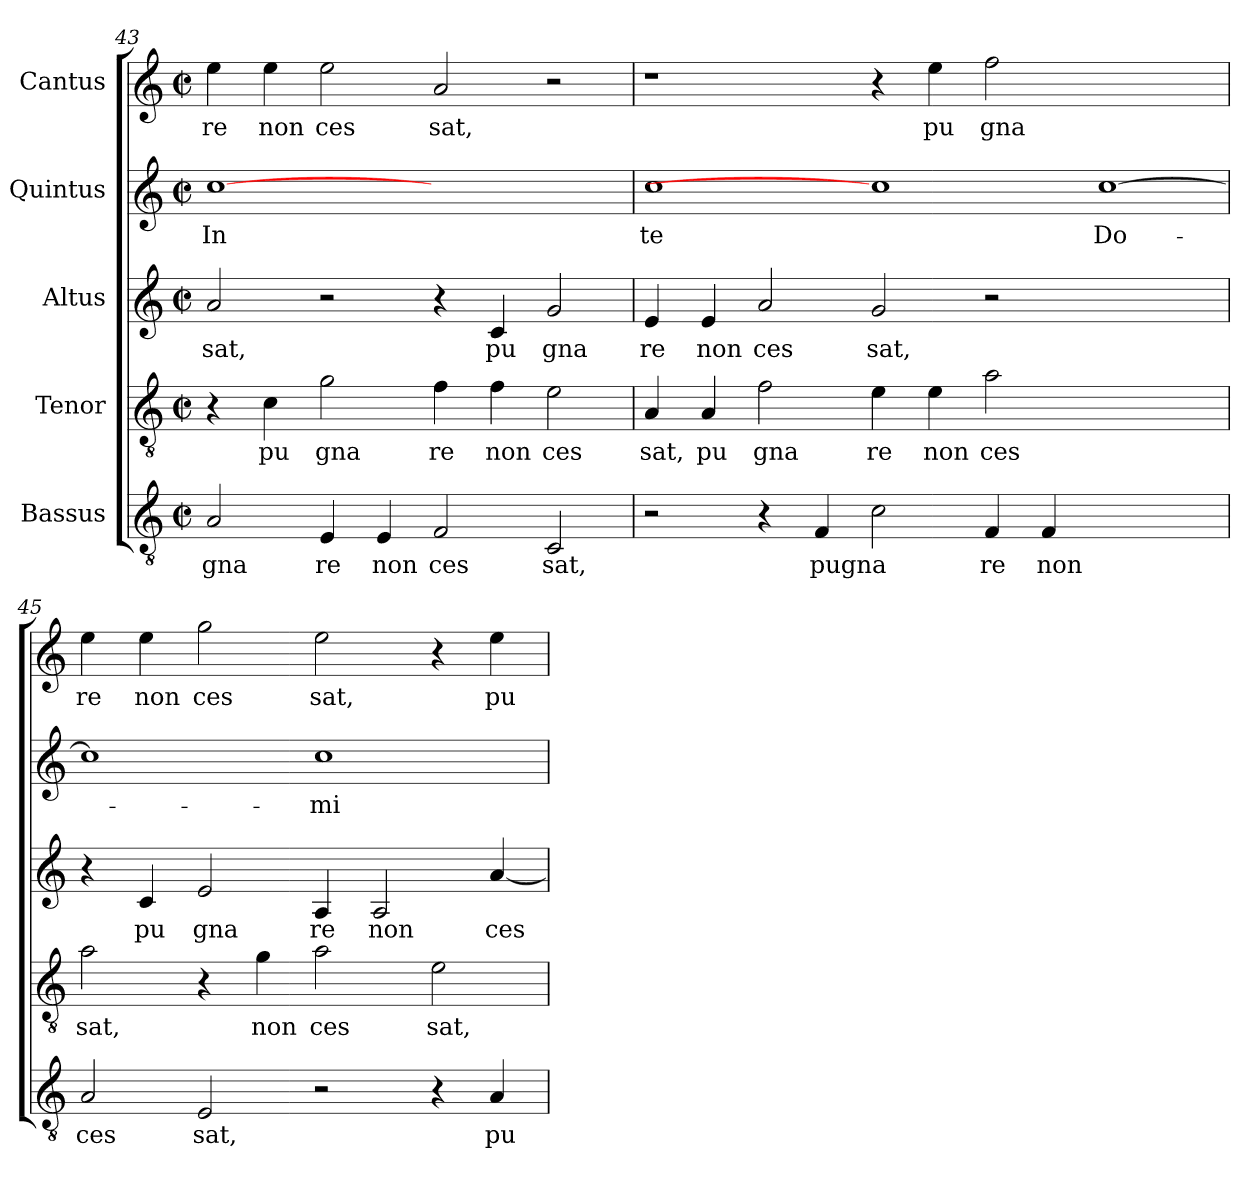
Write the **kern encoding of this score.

**kern	**text	**kern	**text	**kern	**text	**kern	**text	**kern	**text
*part5	*part5	*part4	*part4	*part3	*part3	*part2	*part2	*part1	*part1
*staff5	*staff5	*staff4	*staff4	*staff3	*staff3	*staff2	*staff2	*staff1	*staff1
*I"Bassus	*	*I"Tenor	*	*I"Altus	*	*I"Quintus	*	*I"Cantus	*
*clefGv2	*	*clefGv2	*	*clefG2	*	*clefG2	*	*clefG2	*
*M2/2	*	*M2/2	*	*M2/2	*	*M2/2	*	*M2/2	*
*met(c|)	*	*met(c|)	*	*met(c|)	*	*met(c|)	*	*met(c|)	*
=43	=43	=43	=43	=43	=43	=43	=43	=43	=43
!	!LO:LY:b:cj	!	!	!	!LO:LY:b:cj	!	!LO:LY:b:cj	!	!LO:LY:b:cj
2A/	gna	4r	.	2a/	sat,	[1cc	In	4ee\	re
!	!	!	!LO:LY:b:cj	!	!	!	!	!	!LO:LY:b:cj
.	.	4c\	pu	.	.	.	.	4ee\	non
!	!LO:LY:b:cj	!	!LO:LY:b:cj	!	!	!	!	!	!LO:LY:b:cj
4E/	re	2g\	gna	2r	.	.	.	2ee\	ces
!	!LO:LY:b:cj	!	!	!	!	!	!	!	!
4E/	non	.	.	.	.	.	.	.	.
!	!LO:LY:b:cj	!	!LO:LY:b:cj	!	!	!	!	!	!LO:LY:b:cj
2F/	ces	4f\	re	4r	.	1ryy	.	2a/	sat,
!	!	!	!LO:LY:b:cj	!	!LO:LY:b:cj	!	!	!	!
.	.	4f\	non	4c/	pu	.	.	.	.
!	!LO:LY:b:cj	!	!LO:LY:b:cj	!	!LO:LY:b:cj	!	!	!	!
2C/	sat,	2e\	ces	2g/	gna	.	.	2r	.
=44	=44	=44	=44	=44	=44	=44	=44	=44	=44
!	!	!	!LO:LY:b:cj	!	!LO:LY:b:cj	!	!LO:LY:b:cj	!	!
2r	.	4A/	sat,	4e/	re	1cc	te	1r	.
!	!	!	!LO:LY:b:cj	!	!LO:LY:b:cj	!	!	!	!
.	.	4A/	pu	4e/	non	.	.	.	.
!	!	!	!LO:LY:b:cj	!	!LO:LY:b:cj	!	!	!	!
4r	.	2f\	gna	2a/	ces	.	.	.	.
!	!LO:LY:b	!	!	!	!	!	!	!	!
4F/	pugna	.	.	.	.	.	.	.	.
!	!	!	!LO:LY:b:cj	!	!LO:LY:b:cj	!	!	!	!
2c\	.	4e\	re	2g/	sat,	1cc]	.	4r	.
!	!	!	!LO:LY:b:cj	!	!	!	!	!	!LO:LY:b:cj
.	.	4e\	non	.	.	.	.	4ee\	pu
!	!LO:LY:b:cj	!	!LO:LY:b:cj	!	!	!	!	!	!LO:LY:b:cj
4F/	re	2a\	ces	2r	.	.	.	2ff\	gna
!	!LO:LY:b:cj	!	!	!	!	!	!	!	!
4F/	non	.	.	.	.	.	.	.	.
!	!	!	!	!	!	!	!LO:LY:b:cj	!	!
1ryy	.	1ryy	.	1ryy	.	[>1cc	Do-	1ryy	.
=45	=45	=45	=45	=45	=45	=45	=45	=45	=45
!	!LO:LY:b:cj	!	!LO:LY:b:cj	!	!	!	!	!	!LO:LY:b:cj
2A/	ces	2a\	sat,	4r	.	1cc]	.	4ee\	re
!	!	!	!	!	!LO:LY:b:cj	!	!	!	!LO:LY:b:cj
.	.	.	.	4c/	pu	.	.	4ee\	non
!	!LO:LY:b:cj	!	!	!	!LO:LY:b:cj	!	!	!	!LO:LY:b:cj
2E/	sat,	4r	.	2e/	gna	.	.	2gg\	ces
!	!	!	!LO:LY:b:cj	!	!	!	!	!	!
.	.	4g\	non	.	.	.	.	.	.
!	!	!	!LO:LY:b:cj	!	!LO:LY:b:cj	!	!LO:LY:b:cj	!	!LO:LY:b:cj
2r	.	2a\	ces	4A/	re	1cc	-mi-	2ee\	sat,
!	!	!	!	!	!LO:LY:b:cj	!	!	!	!
.	.	.	.	2A/	non	.	.	.	.
!	!	!	!LO:LY:b:cj	!	!	!	!	!	!
4r	.	2e\	sat,	.	.	.	.	4r	.
!	!LO:LY:b:cj	!	!	!	!LO:LY:b	!	!	!	!LO:LY:b:cj
4A/	pu	.	.	[>4a/	ces	.	.	4ee\	pu
=	=	=	=	=	=	=	=	=	=
*-	*-	*-	*-	*-	*-	*-	*-	*-	*-
